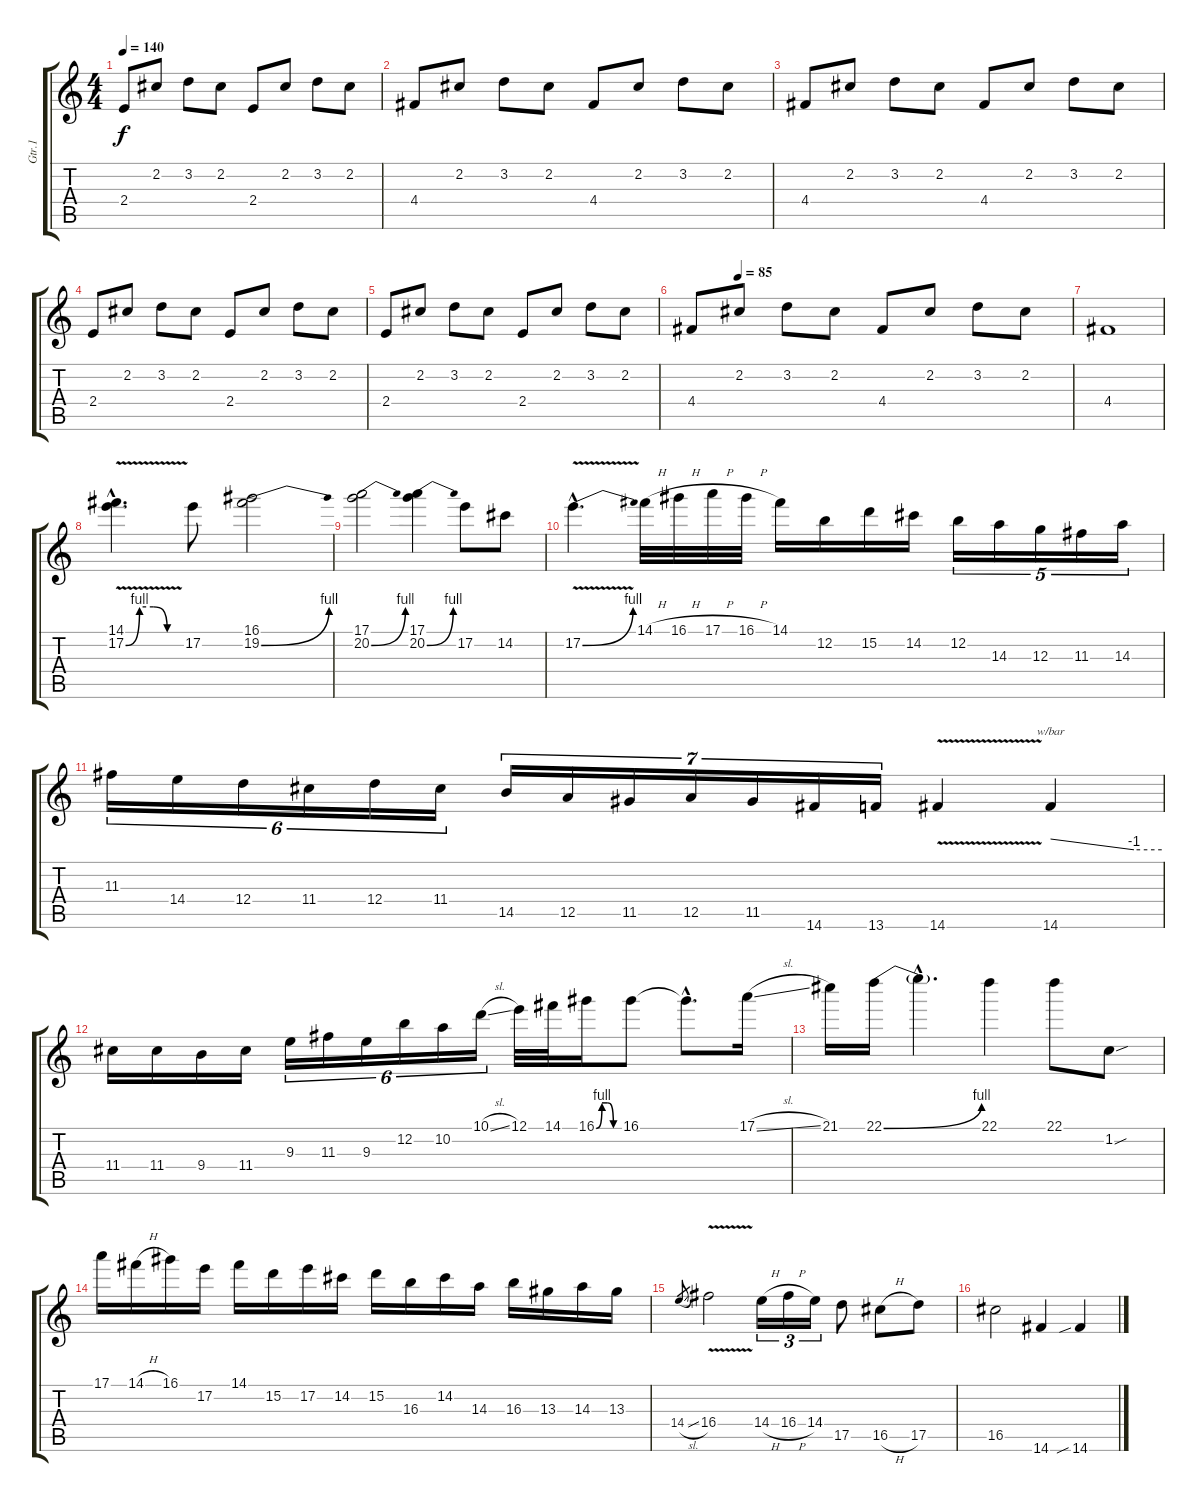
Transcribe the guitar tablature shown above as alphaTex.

\track ("Gtr.1" "Gtr.1") {instrument distortionguitar}
\staff {score tabs}
\tuning (E4 B3 G3 D3 A2 E2) {hide}
\ts (4 4)
\tempo 140
\clef g2
\ks c
2.4.8{dy f} 2.2.8 3.2.8 2.2.8 2.4.8 2.2.8 3.2.8 2.2.8 |
4.4.8 2.2.8 3.2.8 2.2.8 4.4.8 2.2.8 3.2.8 2.2.8 |
4.4.8 2.2.8 3.2.8 2.2.8 4.4.8 2.2.8 3.2.8 2.2.8 |
2.4.8 2.2.8 3.2.8 2.2.8 2.4.8 2.2.8 3.2.8 2.2.8 |
2.4.8 2.2.8 3.2.8 2.2.8 2.4.8 2.2.8 3.2.8 2.2.8 |
\tempo (85 0.125)
4.4.8 2.2.8 3.2.8 2.2.8 4.4.8 2.2.8 3.2.8 2.2.8 |
4.4.1 |
(14.1{hac} 17.2{be (custom 0 0 15 4 30 4 45 0 60 0) v hac}).4{d instrument distortionguitar} 17.2.8 (16.1 19.2{be (bend 0 0 60 4)}).2 |
(17.1 20.2{be (bend 0 0 60 4)}).2 (17.1 20.2{be (bend 0 0 60 4)}).4 17.2.8 14.2.8 |
17.2{be (bend 0 0 60 4) v hac}.4{d} 14.1{h}.32 16.1{h}.32 17.1{h}.32 16.1{h}.32 14.1.16 12.2.16 15.2.16 14.2.16 12.2.16{tu (5 4)} 14.3.16{tu (5 4)} 12.3.16{tu (5 4)} 11.3.16{tu (5 4)} 14.3.16{tu (5 4)} |
11.3.16{tu (6 4)} 14.4.16{tu (6 4)} 12.4.16{tu (6 4)} 11.4.16{tu (6 4)} 12.4.16{tu (6 4)} 11.4.16{tu (6 4)} 14.5.16{tu (7 4)} 12.5.16{tu (7 4)} 11.5.16{tu (7 4)} 12.5.16{tu (7 4)} 11.5.16{tu (7 4)} 14.6.16{tu (7 4)} 13.6.16{tu (7 4)} 14.6{v}.4 14.6.4{tbe (custom default 0 0 45 -4 60 -4)} |
11.4.16 11.4.16 9.4.16 11.4.16 9.3.16{tu (6 4)} 11.3.16{tu (6 4)} 9.3.16{tu (6 4)} 12.2.16{tu (6 4)} 10.2.16{tu (6 4)} 10.1{sl}.16{tu (6 4)} 12.1.32 14.1.32 16.1{be (custom 0 0 15 4 30 4 45 0 60 0)}.16 16.1.8 16.1{hac t}.8{d} 17.1{sl}.16 |
21.1.16 22.1{be (bend 0 0 60 4)}.16 22.1{hac t}.4{d} 22.1.4 22.1.8 1.2{sou}.8 |
17.1.16 14.1{h}.16 16.1.16 17.2.16 14.1.16 15.2.16 17.2.16 14.2.16 15.2.16 16.3.16 14.2.16 14.3.16 16.3.16 13.3.16 14.3.16 13.3.16 |
14.4{sl}.8{gr} 16.4{v}.2 14.4{h}.16{tu (3 2)} 16.4{h}.16{tu (3 2)} 14.4.16{tu (3 2)} 17.5.8 16.5{h}.8 17.5.8 |
16.5.2 14.6.4 14.6{sib}.4
